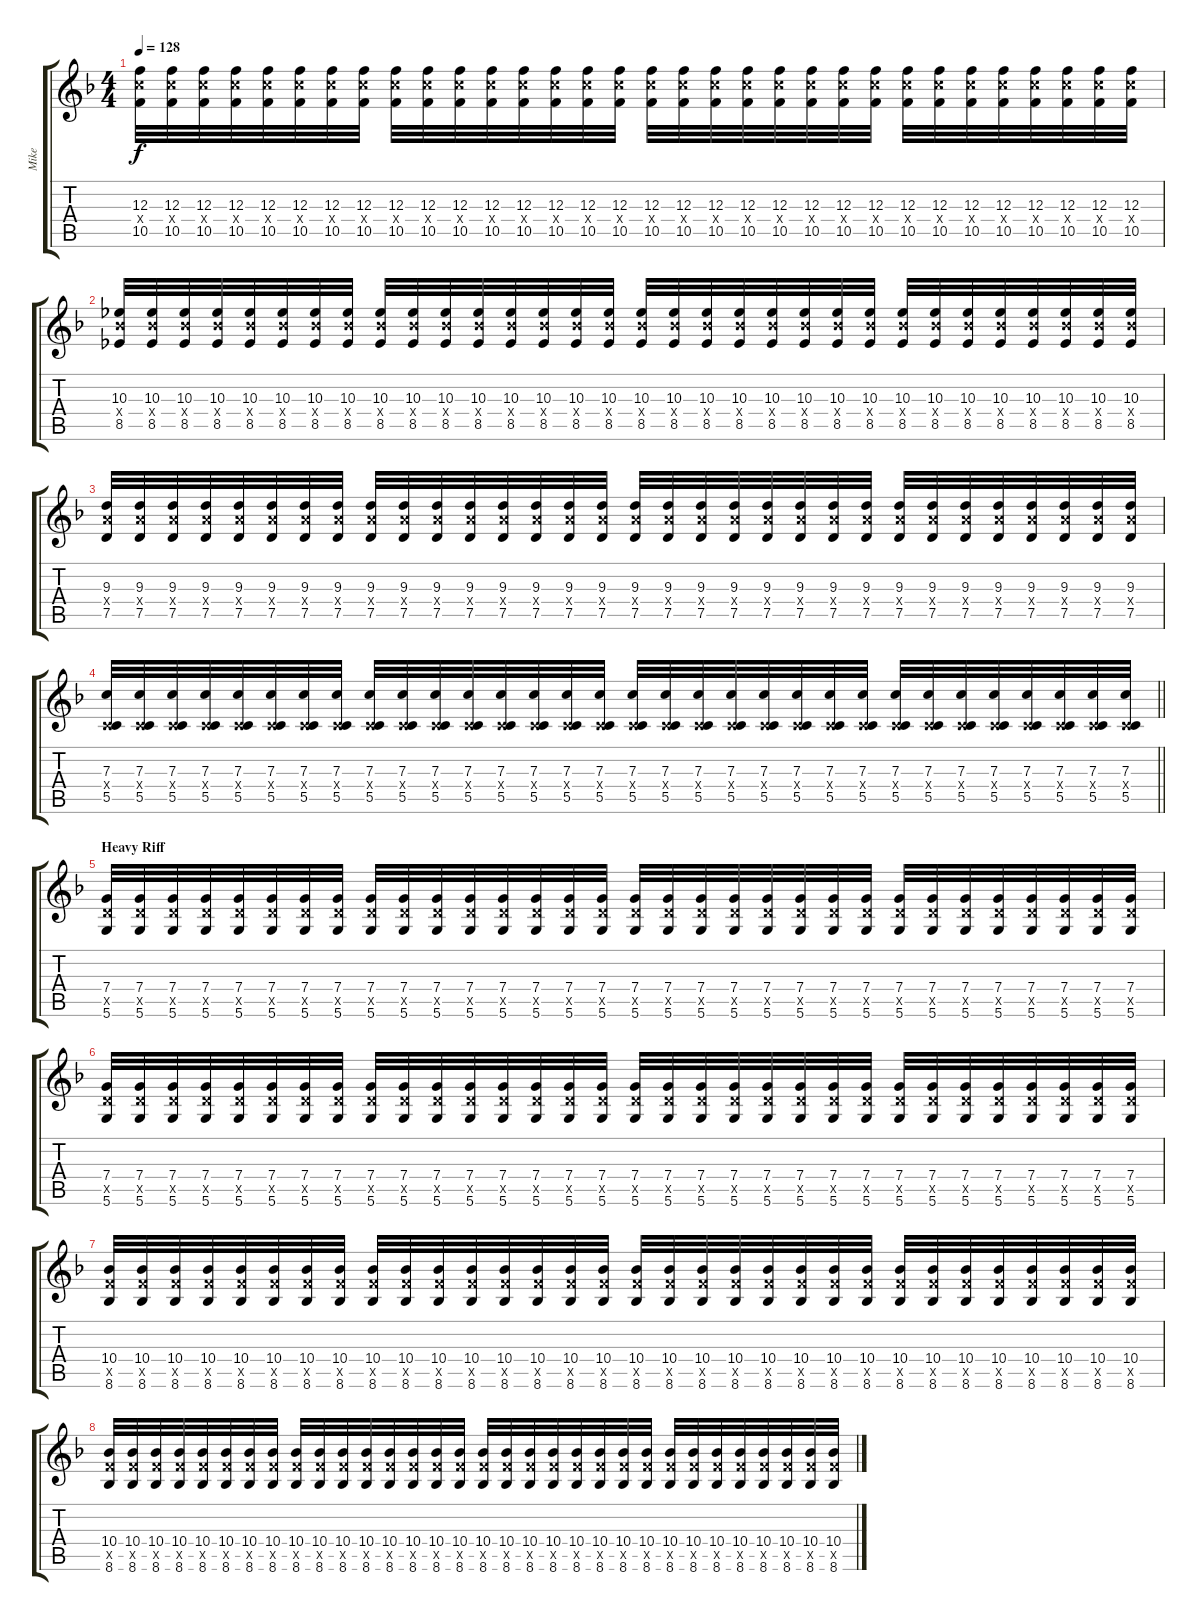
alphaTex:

\track ("Mike" "Mike") {instrument electricguitarjazz}
\staff {score tabs}
\tuning (D4 A3 F3 C3 G2 D2) {hide}
\ts (4 4)
\tempo 128
\clef g2
\ks dminor
(12.3 12.4{x} 10.5).32{dy f} (12.3 12.4{x} 10.5).32 (12.3 12.4{x} 10.5).32 (12.3 12.4{x} 10.5).32 (12.3 12.4{x} 10.5).32 (12.3 12.4{x} 10.5).32 (12.3 12.4{x} 10.5).32 (12.3 12.4{x} 10.5).32 (12.3 12.4{x} 10.5).32 (12.3 12.4{x} 10.5).32 (12.3 12.4{x} 10.5).32 (12.3 12.4{x} 10.5).32 (12.3 12.4{x} 10.5).32 (12.3 12.4{x} 10.5).32 (12.3 12.4{x} 10.5).32 (12.3 12.4{x} 10.5).32 (12.3 12.4{x} 10.5).32 (12.3 12.4{x} 10.5).32 (12.3 12.4{x} 10.5).32 (12.3 12.4{x} 10.5).32 (12.3 12.4{x} 10.5).32 (12.3 12.4{x} 10.5).32 (12.3 12.4{x} 10.5).32 (12.3 12.4{x} 10.5).32 (12.3 12.4{x} 10.5).32 (12.3 12.4{x} 10.5).32 (12.3 12.4{x} 10.5).32 (12.3 12.4{x} 10.5).32 (12.3 12.4{x} 10.5).32 (12.3 12.4{x} 10.5).32 (12.3 12.4{x} 10.5).32 (12.3 12.4{x} 10.5).32 |
(10.3 10.4{x} 8.5).32 (10.3 10.4{x} 8.5).32 (10.3 10.4{x} 8.5).32 (10.3 10.4{x} 8.5).32 (10.3 10.4{x} 8.5).32 (10.3 10.4{x} 8.5).32 (10.3 10.4{x} 8.5).32 (10.3 10.4{x} 8.5).32 (10.3 10.4{x} 8.5).32 (10.3 10.4{x} 8.5).32 (10.3 10.4{x} 8.5).32 (10.3 10.4{x} 8.5).32 (10.3 10.4{x} 8.5).32 (10.3 10.4{x} 8.5).32 (10.3 10.4{x} 8.5).32 (10.3 10.4{x} 8.5).32 (10.3 10.4{x} 8.5).32 (10.3 10.4{x} 8.5).32 (10.3 10.4{x} 8.5).32 (10.3 10.4{x} 8.5).32 (10.3 10.4{x} 8.5).32 (10.3 10.4{x} 8.5).32 (10.3 10.4{x} 8.5).32 (10.3 10.4{x} 8.5).32 (10.3 10.4{x} 8.5).32 (10.3 10.4{x} 8.5).32 (10.3 10.4{x} 8.5).32 (10.3 10.4{x} 8.5).32 (10.3 10.4{x} 8.5).32 (10.3 10.4{x} 8.5).32 (10.3 10.4{x} 8.5).32 (10.3 10.4{x} 8.5).32 |
(9.3 9.4{x} 7.5).32 (9.3 9.4{x} 7.5).32 (9.3 9.4{x} 7.5).32 (9.3 9.4{x} 7.5).32 (9.3 9.4{x} 7.5).32 (9.3 9.4{x} 7.5).32 (9.3 9.4{x} 7.5).32 (9.3 9.4{x} 7.5).32 (9.3 9.4{x} 7.5).32 (9.3 9.4{x} 7.5).32 (9.3 9.4{x} 7.5).32 (9.3 9.4{x} 7.5).32 (9.3 9.4{x} 7.5).32 (9.3 9.4{x} 7.5).32 (9.3 9.4{x} 7.5).32 (9.3 9.4{x} 7.5).32 (9.3 9.4{x} 7.5).32 (9.3 9.4{x} 7.5).32 (9.3 9.4{x} 7.5).32 (9.3 9.4{x} 7.5).32 (9.3 9.4{x} 7.5).32 (9.3 9.4{x} 7.5).32 (9.3 9.4{x} 7.5).32 (9.3 9.4{x} 7.5).32 (9.3 9.4{x} 7.5).32 (9.3 9.4{x} 7.5).32 (9.3 9.4{x} 7.5).32 (9.3 9.4{x} 7.5).32 (9.3 9.4{x} 7.5).32 (9.3 9.4{x} 7.5).32 (9.3 9.4{x} 7.5).32 (9.3 9.4{x} 7.5).32 |
\barLineRight lightlight
(7.3 0.4{x} 5.5).32 (7.3 0.4{x} 5.5).32 (7.3 0.4{x} 5.5).32 (7.3 0.4{x} 5.5).32 (7.3 0.4{x} 5.5).32 (7.3 0.4{x} 5.5).32 (7.3 0.4{x} 5.5).32 (7.3 0.4{x} 5.5).32 (7.3 0.4{x} 5.5).32 (7.3 0.4{x} 5.5).32 (7.3 0.4{x} 5.5).32 (7.3 0.4{x} 5.5).32 (7.3 0.4{x} 5.5).32 (7.3 0.4{x} 5.5).32 (7.3 0.4{x} 5.5).32 (7.3 0.4{x} 5.5).32 (7.3 0.4{x} 5.5).32 (7.3 0.4{x} 5.5).32 (7.3 0.4{x} 5.5).32 (7.3 0.4{x} 5.5).32 (7.3 0.4{x} 5.5).32 (7.3 0.4{x} 5.5).32 (7.3 0.4{x} 5.5).32 (7.3 0.4{x} 5.5).32 (7.3 0.4{x} 5.5).32 (7.3 0.4{x} 5.5).32 (7.3 0.4{x} 5.5).32 (7.3 0.4{x} 5.5).32 (7.3 0.4{x} 5.5).32 (7.3 0.4{x} 5.5).32 (7.3 0.4{x} 5.5).32 (7.3 0.4{x} 5.5).32 |
\section ("" "Heavy Riff")
(7.4 7.5{x} 5.6).32 (7.4 7.5{x} 5.6).32 (7.4 7.5{x} 5.6).32 (7.4 7.5{x} 5.6).32 (7.4 7.5{x} 5.6).32 (7.4 7.5{x} 5.6).32 (7.4 7.5{x} 5.6).32 (7.4 7.5{x} 5.6).32 (7.4 7.5{x} 5.6).32 (7.4 7.5{x} 5.6).32 (7.4 7.5{x} 5.6).32 (7.4 7.5{x} 5.6).32 (7.4 7.5{x} 5.6).32 (7.4 7.5{x} 5.6).32 (7.4 7.5{x} 5.6).32 (7.4 7.5{x} 5.6).32 (7.4 7.5{x} 5.6).32 (7.4 7.5{x} 5.6).32 (7.4 7.5{x} 5.6).32 (7.4 7.5{x} 5.6).32 (7.4 7.5{x} 5.6).32 (7.4 7.5{x} 5.6).32 (7.4 7.5{x} 5.6).32 (7.4 7.5{x} 5.6).32 (7.4 7.5{x} 5.6).32 (7.4 7.5{x} 5.6).32 (7.4 7.5{x} 5.6).32 (7.4 7.5{x} 5.6).32 (7.4 7.5{x} 5.6).32 (7.4 7.5{x} 5.6).32 (7.4 7.5{x} 5.6).32 (7.4 7.5{x} 5.6).32 |
(7.4 7.5{x} 5.6).32 (7.4 7.5{x} 5.6).32 (7.4 7.5{x} 5.6).32 (7.4 7.5{x} 5.6).32 (7.4 7.5{x} 5.6).32 (7.4 7.5{x} 5.6).32 (7.4 7.5{x} 5.6).32 (7.4 7.5{x} 5.6).32 (7.4 7.5{x} 5.6).32 (7.4 7.5{x} 5.6).32 (7.4 7.5{x} 5.6).32 (7.4 7.5{x} 5.6).32 (7.4 7.5{x} 5.6).32 (7.4 7.5{x} 5.6).32 (7.4 7.5{x} 5.6).32 (7.4 7.5{x} 5.6).32 (7.4 7.5{x} 5.6).32 (7.4 7.5{x} 5.6).32 (7.4 7.5{x} 5.6).32 (7.4 7.5{x} 5.6).32 (7.4 7.5{x} 5.6).32 (7.4 7.5{x} 5.6).32 (7.4 7.5{x} 5.6).32 (7.4 7.5{x} 5.6).32 (7.4 7.5{x} 5.6).32 (7.4 7.5{x} 5.6).32 (7.4 7.5{x} 5.6).32 (7.4 7.5{x} 5.6).32 (7.4 7.5{x} 5.6).32 (7.4 7.5{x} 5.6).32 (7.4 7.5{x} 5.6).32 (7.4 7.5{x} 5.6).32 |
(10.4 10.5{x} 8.6).32 (10.4 10.5{x} 8.6).32 (10.4 10.5{x} 8.6).32 (10.4 10.5{x} 8.6).32 (10.4 10.5{x} 8.6).32 (10.4 10.5{x} 8.6).32 (10.4 10.5{x} 8.6).32 (10.4 10.5{x} 8.6).32 (10.4 10.5{x} 8.6).32 (10.4 10.5{x} 8.6).32 (10.4 10.5{x} 8.6).32 (10.4 10.5{x} 8.6).32 (10.4 10.5{x} 8.6).32 (10.4 10.5{x} 8.6).32 (10.4 10.5{x} 8.6).32 (10.4 10.5{x} 8.6).32 (10.4 10.5{x} 8.6).32 (10.4 10.5{x} 8.6).32 (10.4 10.5{x} 8.6).32 (10.4 10.5{x} 8.6).32 (10.4 10.5{x} 8.6).32 (10.4 10.5{x} 8.6).32 (10.4 10.5{x} 8.6).32 (10.4 10.5{x} 8.6).32 (10.4 10.5{x} 8.6).32 (10.4 10.5{x} 8.6).32 (10.4 10.5{x} 8.6).32 (10.4 10.5{x} 8.6).32 (10.4 10.5{x} 8.6).32 (10.4 10.5{x} 8.6).32 (10.4 10.5{x} 8.6).32 (10.4 10.5{x} 8.6).32 |
(10.4 10.5{x} 8.6).32 (10.4 10.5{x} 8.6).32 (10.4 10.5{x} 8.6).32 (10.4 10.5{x} 8.6).32 (10.4 10.5{x} 8.6).32 (10.4 10.5{x} 8.6).32 (10.4 10.5{x} 8.6).32 (10.4 10.5{x} 8.6).32 (10.4 10.5{x} 8.6).32 (10.4 10.5{x} 8.6).32 (10.4 10.5{x} 8.6).32 (10.4 10.5{x} 8.6).32 (10.4 10.5{x} 8.6).32 (10.4 10.5{x} 8.6).32 (10.4 10.5{x} 8.6).32 (10.4 10.5{x} 8.6).32 (10.4 10.5{x} 8.6).32 (10.4 10.5{x} 8.6).32 (10.4 10.5{x} 8.6).32 (10.4 10.5{x} 8.6).32 (10.4 10.5{x} 8.6).32 (10.4 10.5{x} 8.6).32 (10.4 10.5{x} 8.6).32 (10.4 10.5{x} 8.6).32 (10.4 10.5{x} 8.6).32 (10.4 10.5{x} 8.6).32 (10.4 10.5{x} 8.6).32 (10.4 10.5{x} 8.6).32 (10.4 10.5{x} 8.6).32 (10.4 10.5{x} 8.6).32 (10.4 10.5{x} 8.6).32 (10.4 10.5{x} 8.6).32
